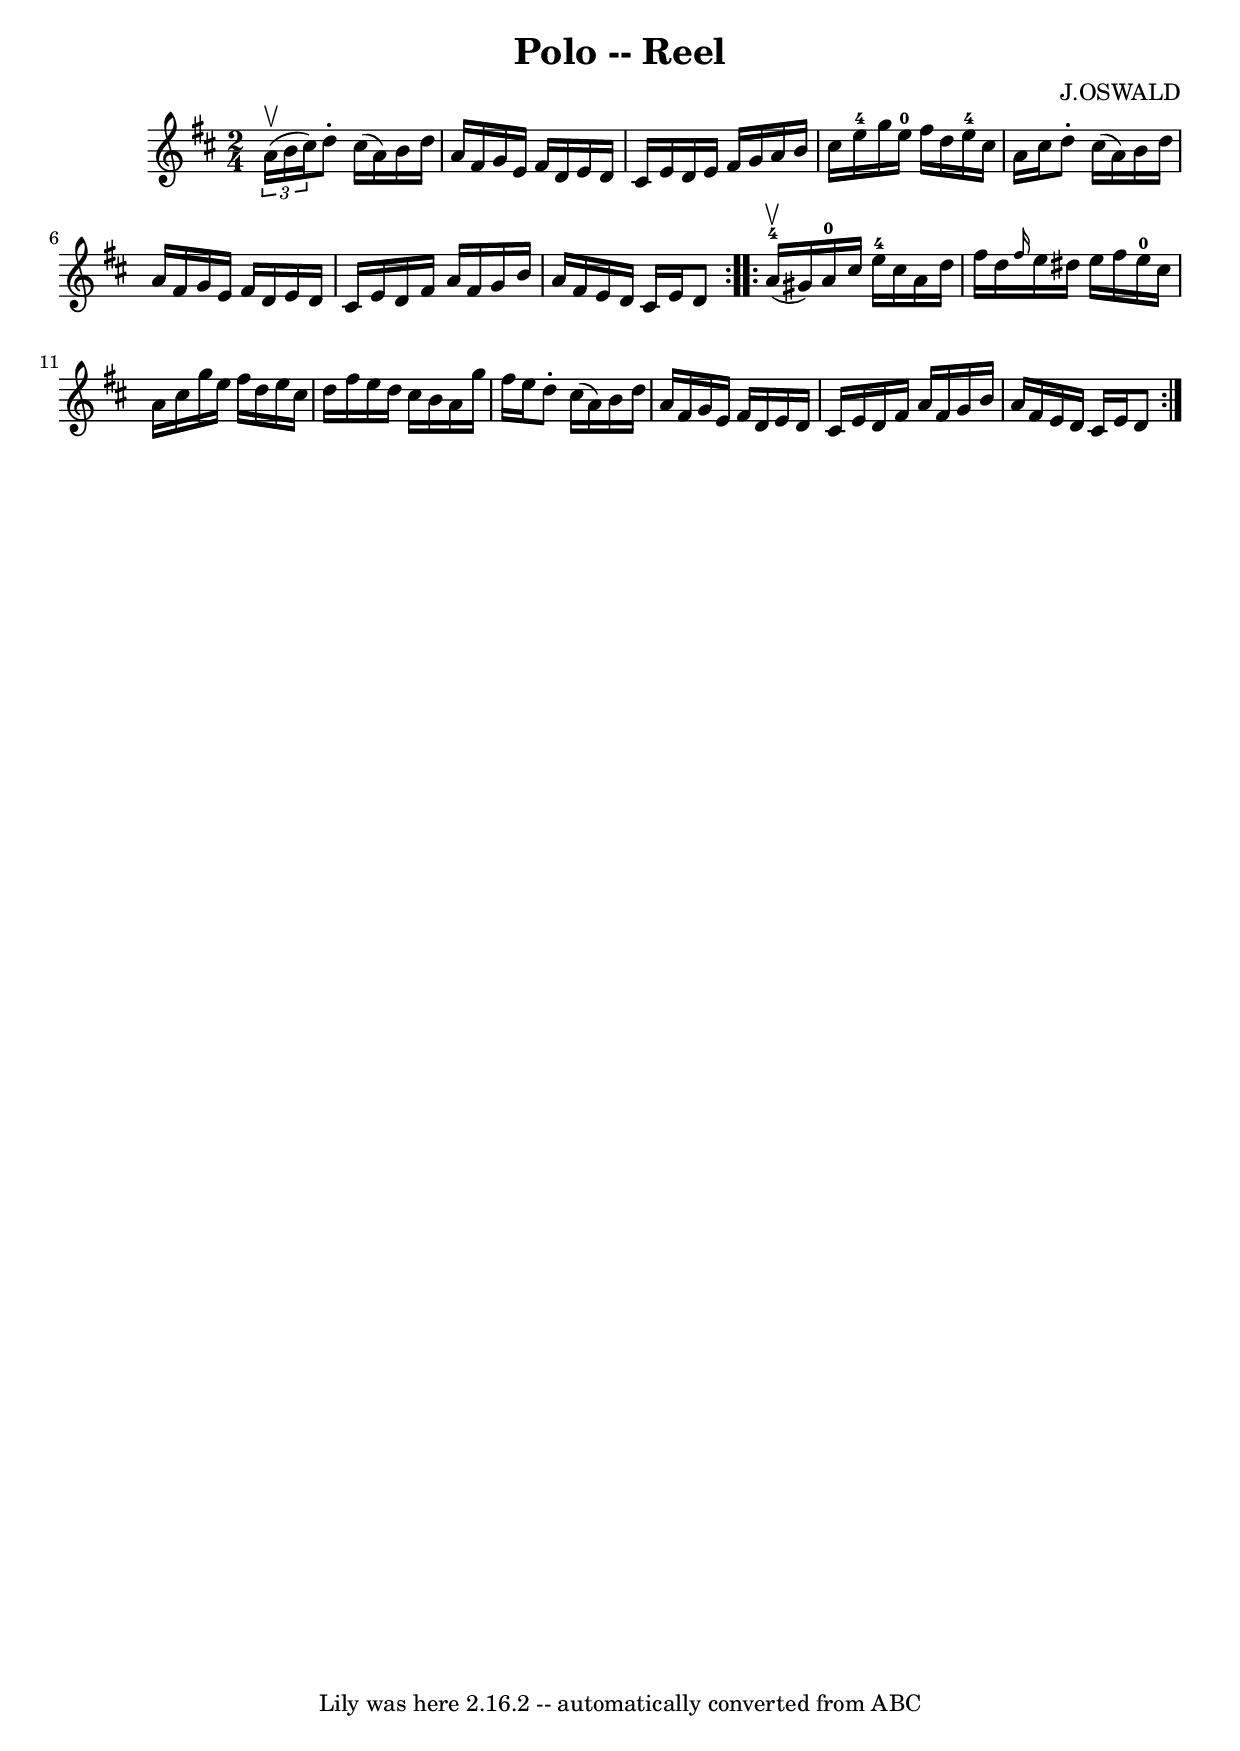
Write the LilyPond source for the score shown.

\version "2.16.2"
\include "Mammoth.ily"
\header {
  %% book = "Ryan's Mammoth Collection"
  composer = "J.OSWALD"
  crossRefNumber = "1"
  footnotes = "\\\\246"
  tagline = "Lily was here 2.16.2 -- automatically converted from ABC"
  title = "Polo -- Reel"

}
voicedefault =  {



  \repeat volta 2 {

    \time 2/4 
    \key d \major
    \times 2/3 { a'16^\upbow(b'16 cis''16) 
	       } 
    |
    d''8 -. cis''16 (a'16) b'16 d''16 a'16 fis'16   
    |
    g'16 e'16 fis'16 d'16 e'16 d'16 cis'16 e'16    
    |
    d'16 e'16 fis'16 g'16 a'16 b'16 cis''16 e''16 -4   |
    g''16 e''16-0 fis''16 d''16 e''16-4   
    cis''16 a'16 cis''16    |
    d''8 -. cis''16 (a'16)   
    b'16 d''16 a'16 fis'16    |
    g'16 e'16 fis'16 d'16    
    e'16 d'16 cis'16 e'16    |
    d'16 fis'16 a'16 fis'16   
    g'16 b'16 a'16 fis'16    |
    e'16 d'16 cis'16 e'16    
    d'8  
  }     
  \repeat volta 2 {
    a'16-4^\upbow(gis'16) |
    
    a'16-0 cis''16 e''16-4 cis''16 a'16 d''16 fis''16    
    d''16    |
    \grace { fis''16  
	   } e''16 dis''16 e''16 fis''16 
    e''16-0 cis''16 a'16 cis''16    |
    g''16 e''16    
    fis''16 d''16 e''16 cis''16 d''16 fis''16    |
    e''16    
    d''16 cis''16 b'16 a'16 g''16 fis''16 e''16    |
    
    d''8 -. cis''16 (a'16) b'16 d''16 a'16 fis'16    |
    
    g'16 e'16 fis'16 d'16 e'16 d'16 cis'16 e'16    |
    
    d'16 fis'16 a'16 fis'16 g'16 b'16 a'16 fis'16    |
    
    e'16 d'16 cis'16 e'16 d'8  
  }   

}

\score{
  <<

    \context Staff="default"
    {
      \voicedefault 
      
    }

  >>
  \layout {
    
  }
  \midi {
  }

}
